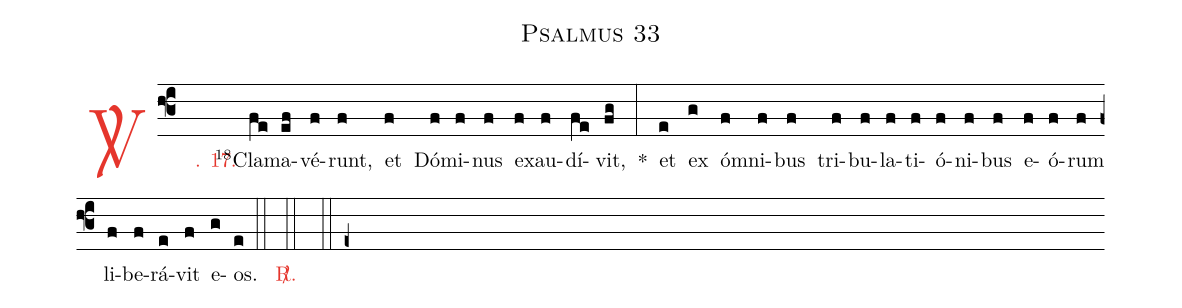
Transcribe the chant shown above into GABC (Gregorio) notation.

name: Psalmus 33;
%%
(f3)

<c><sp>V/</sp>. 17.</c>() <v>\VSup{18}</v>Cla(fe)ma(ef)vé(f)runt,(f) et(f) Dó(f)mi(f)nus(f) ex(f)au(f)dí(fe)vit,(fg) *(:) et(e) ex(g) óm(f)ni(f)bus(f) tri(f)bu(f)la(f)ti(f)ó(f)ni(f)bus(f) e(f)ó(f)rum(f) li(f)be(f)rá(e)vit(f) e(g)os.(e)

(::)

<c><sp>R/</sp>.</c>(::)

(::)

(e+)
